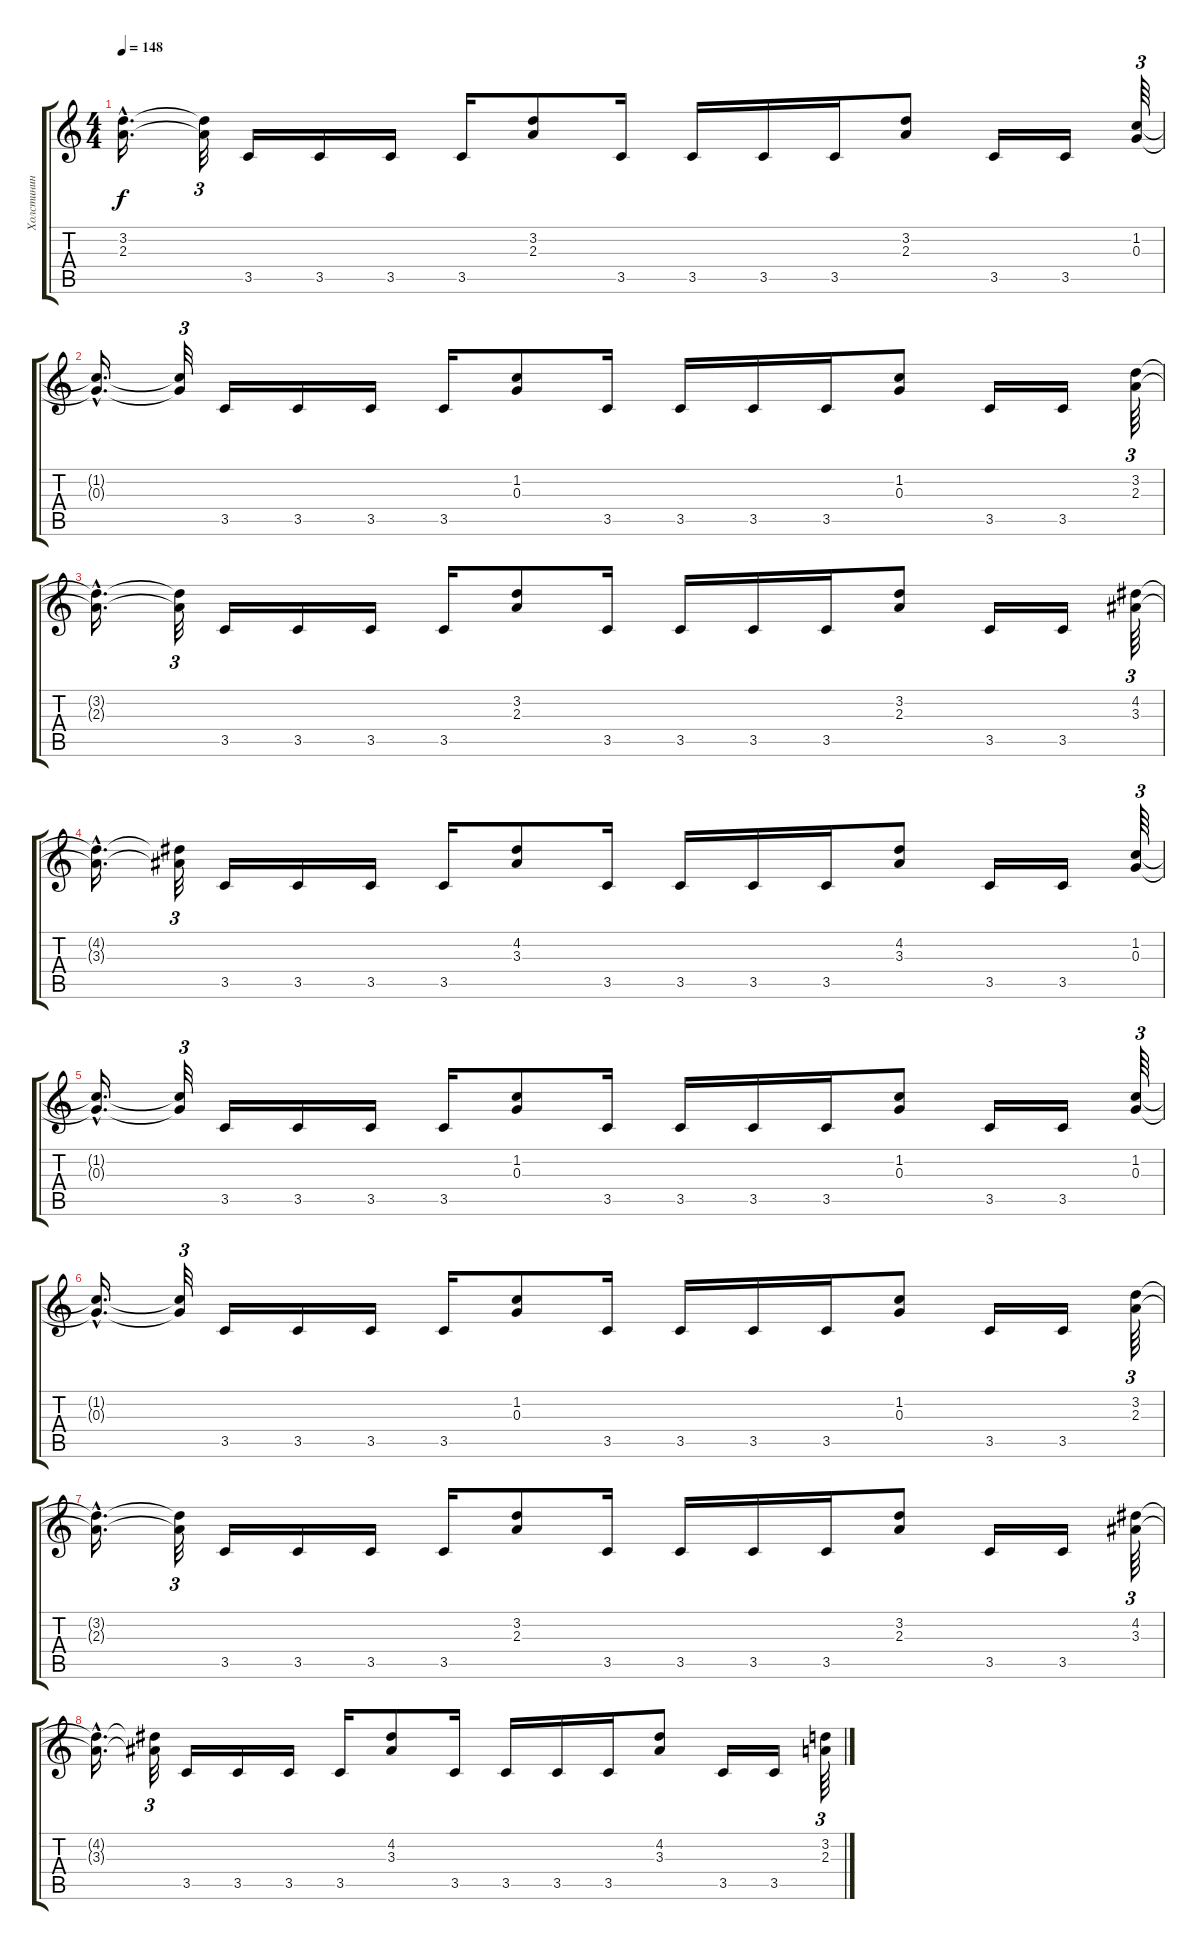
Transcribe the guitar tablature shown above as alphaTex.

\track ("Холстинин" "Холстинин") {instrument distortionguitar}
\staff {score tabs}
\tuning (E4 B3 G3 D3 A2 E2) {hide}
\ts (4 4)
\tempo 148
\clef g2
\ks c
(3.2{hac t} 2.3{hac t}).16{d dy f} (3.2{t} 2.3{t}).32{tu (3 2)} 3.5.16 3.5.16 3.5.16 3.5.16 (3.2 2.3).8 3.5.16 3.5.16 3.5.16 3.5.16 (3.2 2.3).8 3.5.16 3.5.16 (1.2 0.3).64{tu (3 2)} |
(1.2{hac t} 0.3{hac t}).16{d} (1.2{t} 0.3{t}).32{tu (3 2)} 3.5.16 3.5.16 3.5.16 3.5.16 (1.2 0.3).8 3.5.16 3.5.16 3.5.16 3.5.16 (1.2 0.3).8 3.5.16 3.5.16 (3.2 2.3).64{tu (3 2)} |
(3.2{hac t} 2.3{hac t}).16{d} (3.2{t} 2.3{t}).32{tu (3 2)} 3.5.16 3.5.16 3.5.16 3.5.16 (3.2 2.3).8 3.5.16 3.5.16 3.5.16 3.5.16 (3.2 2.3).8 3.5.16 3.5.16 (4.2 3.3).64{tu (3 2)} |
(4.2{hac t} 3.3{hac t}).16{d} (4.2{t} 3.3{t}).32{tu (3 2)} 3.5.16 3.5.16 3.5.16 3.5.16 (4.2 3.3).8 3.5.16 3.5.16 3.5.16 3.5.16 (4.2 3.3).8 3.5.16 3.5.16 (1.2 0.3).64{tu (3 2)} |
(1.2{hac t} 0.3{hac t}).16{d} (1.2{t} 0.3{t}).32{tu (3 2)} 3.5.16 3.5.16 3.5.16 3.5.16 (1.2 0.3).8 3.5.16 3.5.16 3.5.16 3.5.16 (1.2 0.3).8 3.5.16 3.5.16 (1.2 0.3).64{tu (3 2)} |
(1.2{hac t} 0.3{hac t}).16{d} (1.2{t} 0.3{t}).32{tu (3 2)} 3.5.16 3.5.16 3.5.16 3.5.16 (1.2 0.3).8 3.5.16 3.5.16 3.5.16 3.5.16 (1.2 0.3).8 3.5.16 3.5.16 (3.2 2.3).64{tu (3 2)} |
(3.2{hac t} 2.3{hac t}).16{d} (3.2{t} 2.3{t}).32{tu (3 2)} 3.5.16 3.5.16 3.5.16 3.5.16 (3.2 2.3).8 3.5.16 3.5.16 3.5.16 3.5.16 (3.2 2.3).8 3.5.16 3.5.16 (4.2 3.3).64{tu (3 2)} |
(4.2{hac t} 3.3{hac t}).16{d} (4.2{t} 3.3{t}).32{tu (3 2)} 3.5.16 3.5.16 3.5.16 3.5.16 (4.2 3.3).8 3.5.16 3.5.16 3.5.16 3.5.16 (4.2 3.3).8 3.5.16 3.5.16 (3.2 2.3).64{tu (3 2)}
